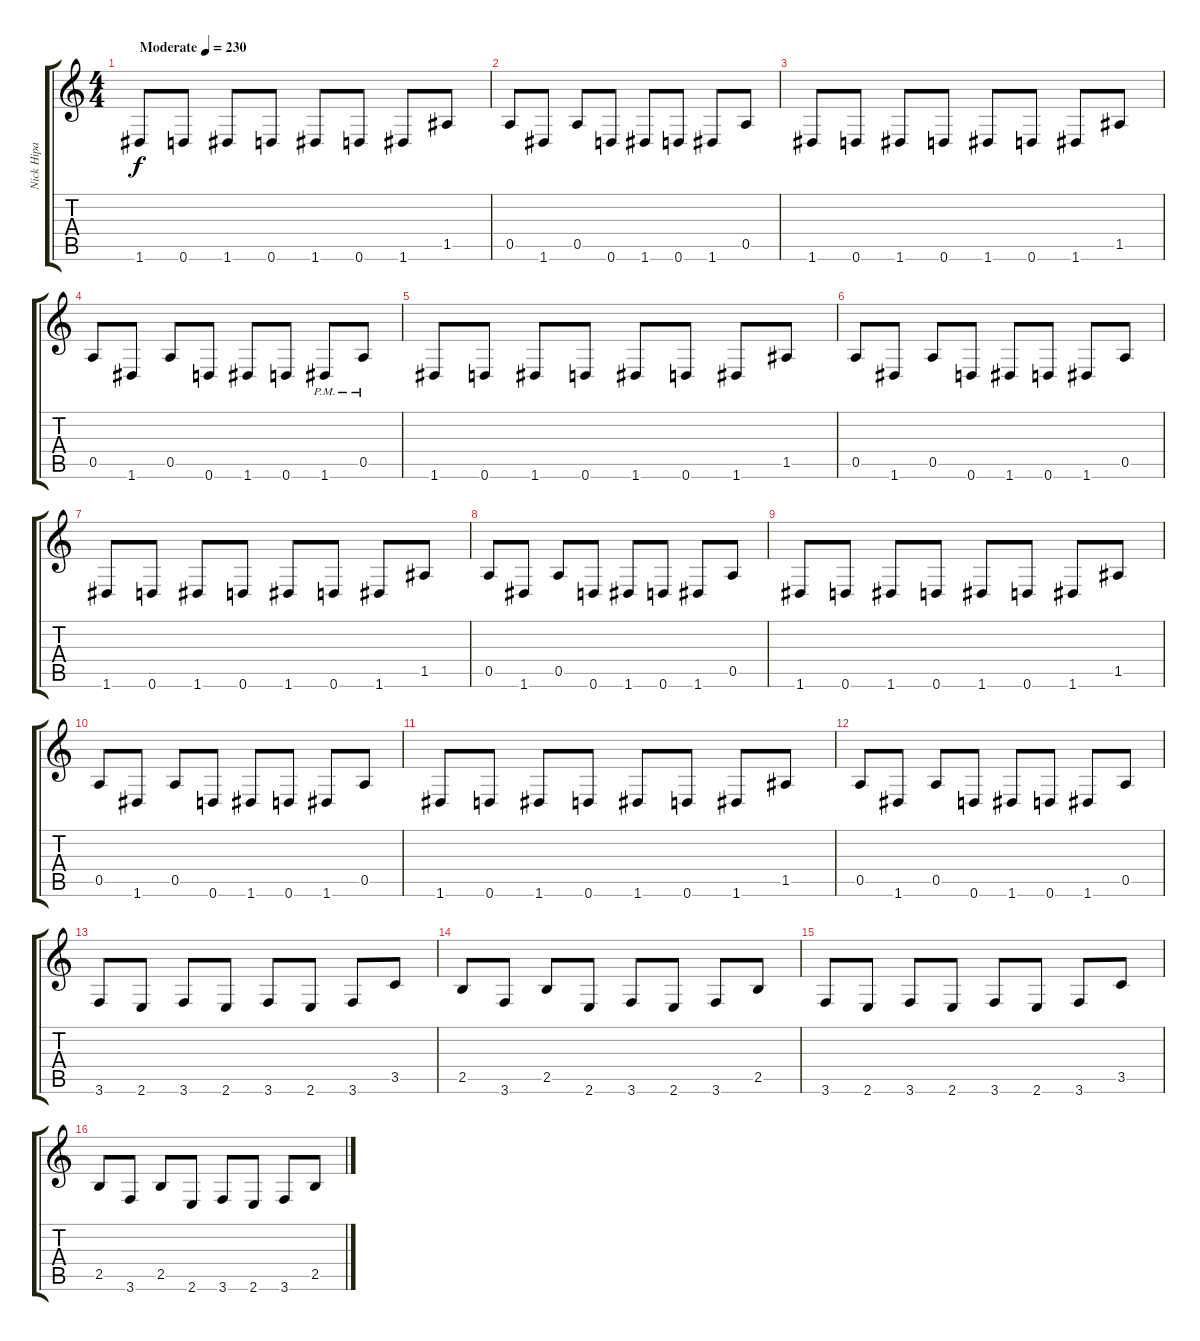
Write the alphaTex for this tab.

\track ("Nick Hipa" "Nick Hipa") {instrument distortionguitar}
\staff {score tabs}
\tuning (E4 B3 G3 D3 A2 D2) {hide}
\ts (4 4)
\tempo (230 "Moderate")
\clef g2
\ks c
1.6.8{dy f instrument distortionguitar} 0.6.8 1.6.8 0.6.8 1.6.8 0.6.8 1.6.8 1.5.8 |
0.5.8 1.6.8 0.5.8 0.6.8 1.6.8 0.6.8 1.6.8 0.5.8 |
1.6.8 0.6.8 1.6.8 0.6.8 1.6.8 0.6.8 1.6.8 1.5.8 |
0.5.8 1.6.8 0.5.8 0.6.8 1.6.8 0.6.8 1.6{pm}.8 0.5{pm}.8 |
1.6.8 0.6.8 1.6.8 0.6.8 1.6.8 0.6.8 1.6.8 1.5.8 |
0.5.8 1.6.8 0.5.8 0.6.8 1.6.8 0.6.8 1.6.8 0.5.8 |
1.6.8 0.6.8 1.6.8 0.6.8 1.6.8 0.6.8 1.6.8 1.5.8 |
0.5.8 1.6.8 0.5.8 0.6.8 1.6.8 0.6.8 1.6.8 0.5.8 |
1.6.8 0.6.8 1.6.8 0.6.8 1.6.8 0.6.8 1.6.8 1.5.8 |
0.5.8 1.6.8 0.5.8 0.6.8 1.6.8 0.6.8 1.6.8 0.5.8 |
1.6.8 0.6.8 1.6.8 0.6.8 1.6.8 0.6.8 1.6.8 1.5.8 |
0.5.8 1.6.8 0.5.8 0.6.8 1.6.8 0.6.8 1.6.8 0.5.8 |
3.6.8 2.6.8 3.6.8 2.6.8 3.6.8 2.6.8 3.6.8 3.5.8 |
2.5.8 3.6.8 2.5.8 2.6.8 3.6.8 2.6.8 3.6.8 2.5.8 |
3.6.8 2.6.8 3.6.8 2.6.8 3.6.8 2.6.8 3.6.8 3.5.8 |
2.5.8 3.6.8 2.5.8 2.6.8 3.6.8 2.6.8 3.6.8 2.5.8
